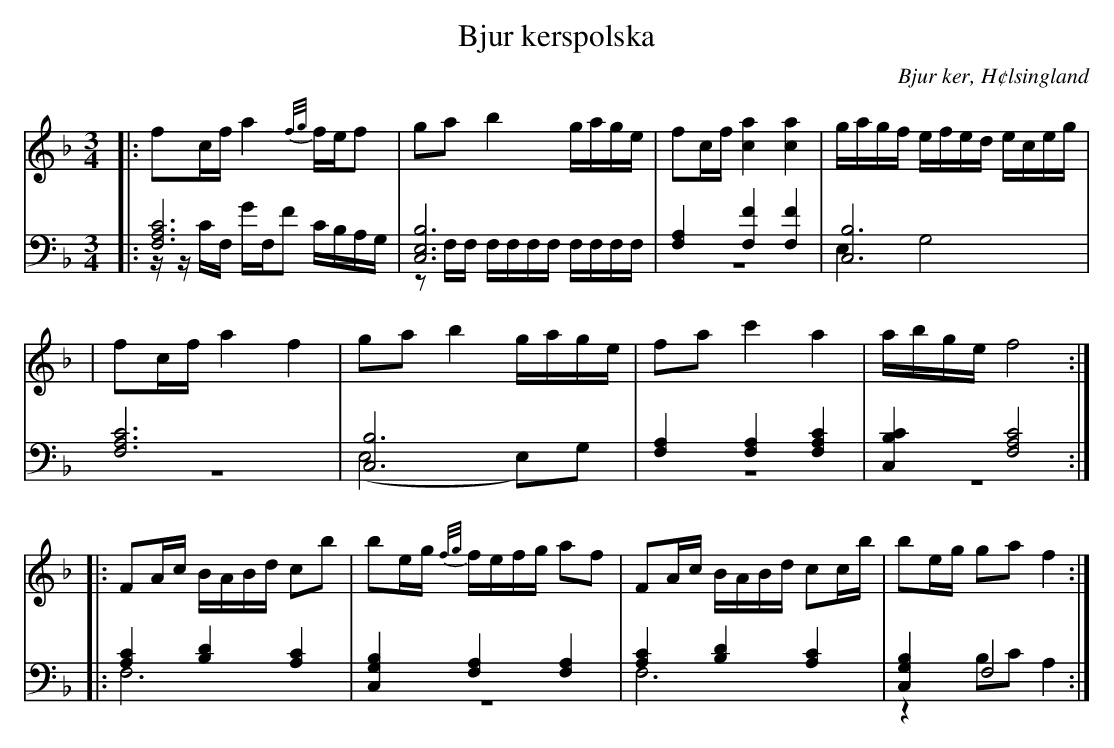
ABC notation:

X:1
T: Bjur kerspolska
O: Bjur ker, H¢lsingland
M: 3/4
L: 1/8
K: F
V:1
V:2
V:3 merge
V: 1
|:fc/f/ a2 {f/g/}f/e/f|ga b2 g/a/g/e/|fc/f/ [c2a2] [c2a2]|g/a/g/f/ e/f/e/d/ e/c/e/g/|
|fc/f/ a2 f2|ga b2 g/a/g/e/|fa c'2 a2| a/b/g/e/ f4:|
|:FA/c/ B/A/B/d/ cb|be/g/ {f/g/}f/e/f/g/ af|FA/c/ B/A/B/d/ cc/b/|be/g/ ga f2:|
V:2 clef=bass
|:[F,6A,6C6]|[C,6E,6B,6]|[F,2A,2] [F,2F2] [F,2F2]|[C,6B,6]|
[F,6A,6C6]|[C,6B,6]|[F,2A,2] [F,2A,2] [F,2A,2C2]|[C,2B,2C2] [F,4A,4C4]:|
 |:[A,2C2] [B,2D2] [A,2C2]|[C,2G,2B,2] [F,2A,2] [F,2A,2]|[A,2C2] [B,2D2] [A,2C2]|[C,2G,2B,2] F,4 :|
V:3 clef=bass
 |:z/z/C/F,/ G/F,/F C/B,/A,/G,/|zF,/F,/ F,/F,/F,/F,/ F,/F,/F,/F,/|z6|E,2 G,4|
 |z6|(E,4 E,)G,|z6|z6:|
|:F,6|z6|F,6|z2 B,C A,2:|
